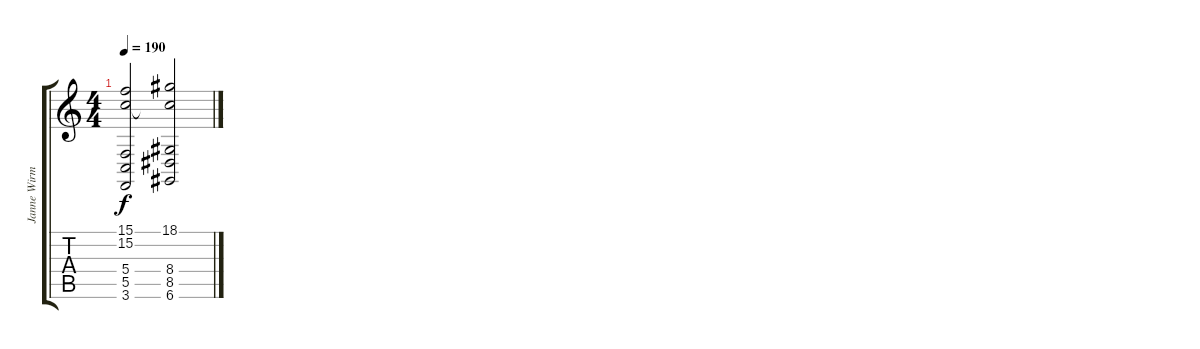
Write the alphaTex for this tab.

\track ("Janne Wirman" "Janne Wirm") {instrument stringensemble1}
\staff {score tabs}
\tuning (D4 A3 F3 C3 G2 D2) {hide}
\ts (4 4)
\tempo 190
\clef g2
\ks c
(15.1 15.2{t} 5.4 5.5 3.6).2{dy f} (18.1 15.2{t} 8.4 8.5 6.6).2
